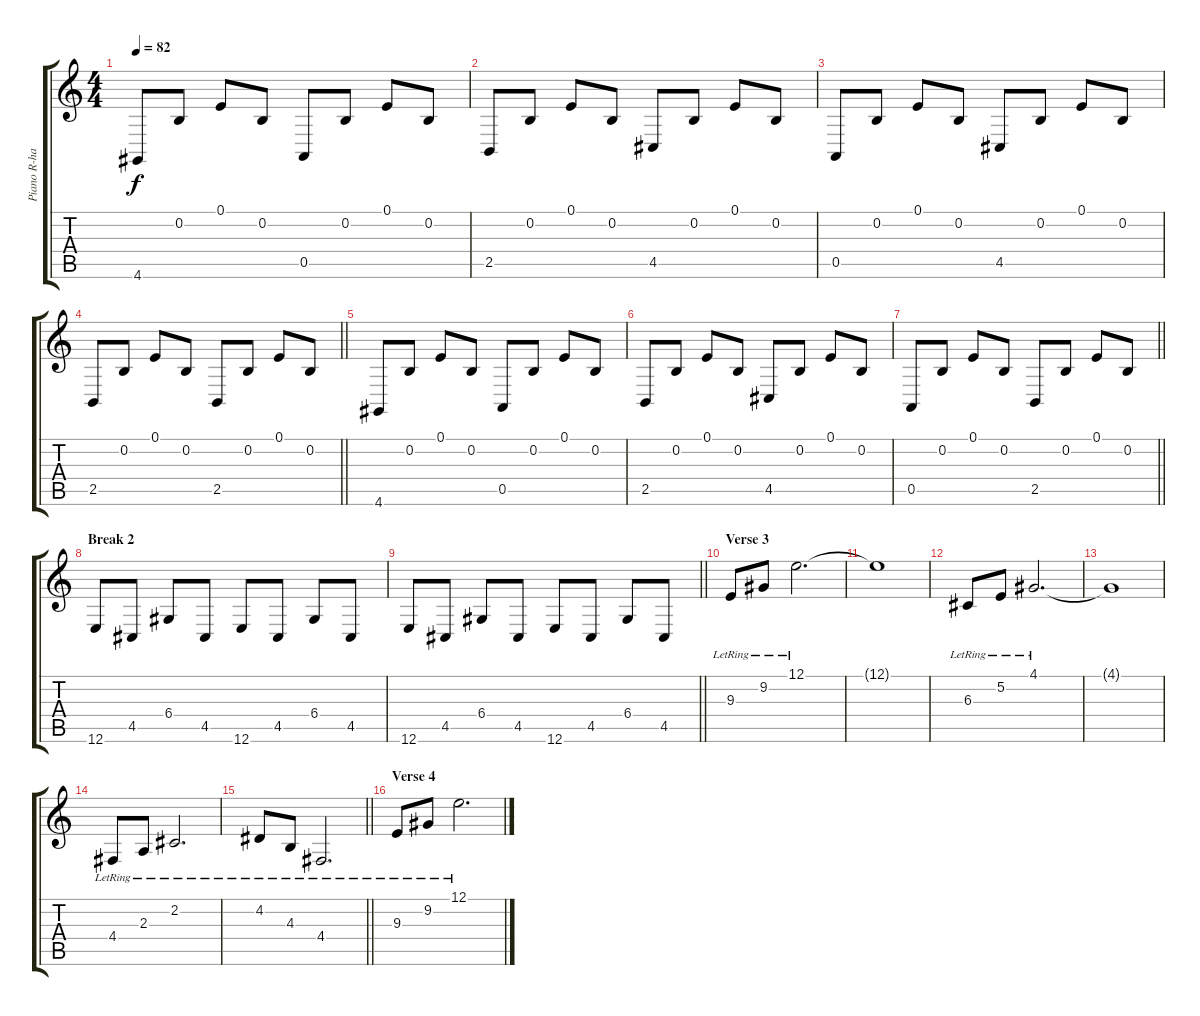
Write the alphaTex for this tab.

\track ("Piano R-hand" "Piano R-ha") {instrument lead1square}
\staff {score tabs}
\tuning (E4 B3 G3 D3 A2 E2) {hide}
\ts (4 4)
\tempo 82
\clef g2
\ks c
4.6.8{dy f} 0.2.8 0.1.8 0.2.8 0.5.8 0.2.8 0.1.8 0.2.8 |
2.5.8 0.2.8 0.1.8 0.2.8 4.5.8 0.2.8 0.1.8 0.2.8 |
0.5.8 0.2.8 0.1.8 0.2.8 4.5.8 0.2.8 0.1.8 0.2.8 |
\barLineRight lightlight
2.5.8 0.2.8 0.1.8 0.2.8 2.5.8 0.2.8 0.1.8 0.2.8 |
4.6.8 0.2.8 0.1.8 0.2.8 0.5.8 0.2.8 0.1.8 0.2.8 |
2.5.8 0.2.8 0.1.8 0.2.8 4.5.8 0.2.8 0.1.8 0.2.8 |
\barLineRight lightlight
0.5.8 0.2.8 0.1.8 0.2.8 2.5.8 0.2.8 0.1.8 0.2.8 |
\section ("" "Break 2")
12.6.8 4.5.8 6.4.8 4.5.8 12.6.8 4.5.8 6.4.8 4.5.8 |
\barLineRight lightlight
12.6.8 4.5.8 6.4.8 4.5.8 12.6.8 4.5.8 6.4.8 4.5.8 |
\section ("" "Verse 3")
9.3{lr}.8 9.2{lr}.8 12.1{lr}.2{d} |
12.1{t}.1 |
6.3{lr}.8 5.2{lr}.8 4.1{lr}.2{d} |
4.1{t}.1 |
4.4{lr}.8 2.3{lr}.8 2.2{lr}.2{d} |
\barLineRight lightlight
4.2{lr}.8 4.3{lr}.8 4.4{lr}.2{d} |
\section ("" "Verse 4")
9.3{lr}.8 9.2{lr}.8 12.1{lr}.2{d}
